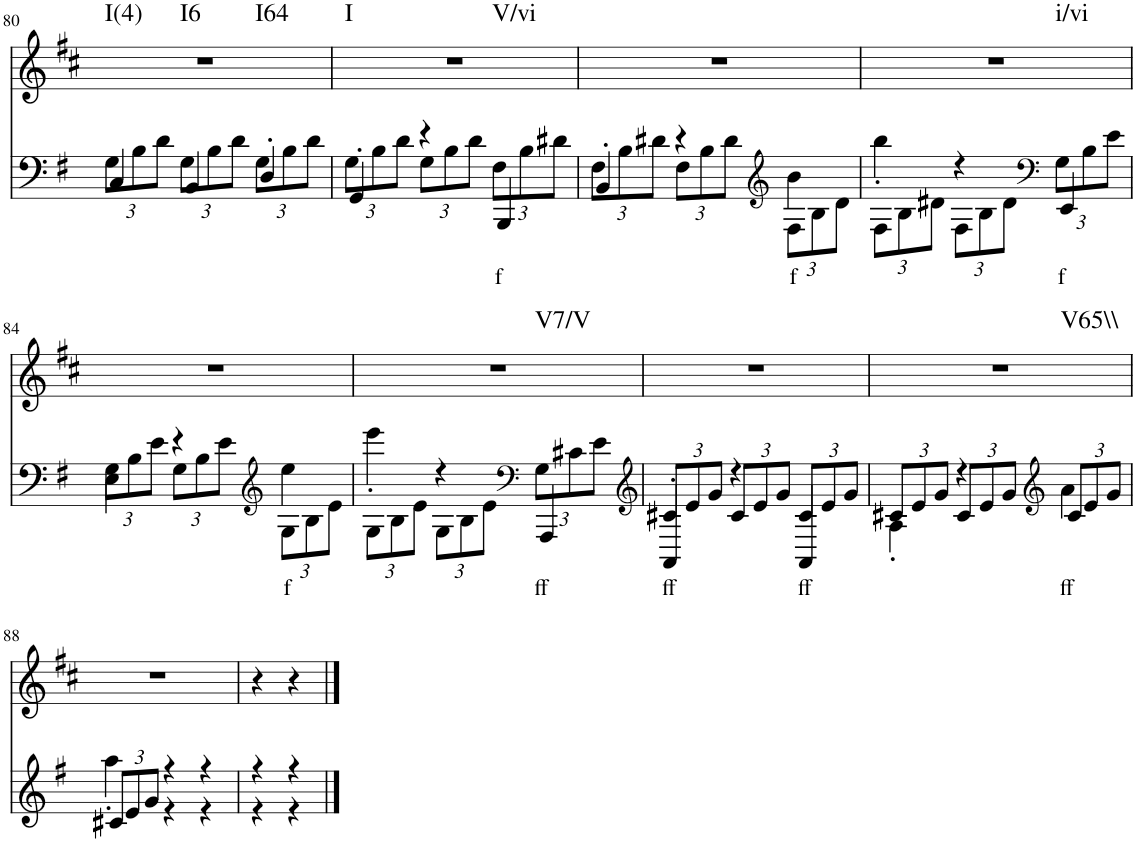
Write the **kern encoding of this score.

**kern	**text	**kern	**harte
*part2	*part2	*part1	*part1
*staff2	*staff2	*staff1	*
*I"piano	*	*I"piano	*
*I'Pno	*	*I'Pno	*
!!LO:PB:g=z
*clefF4	*	*clefG2	*
*k[f#]	*	*k[f#c#]	*
*	*	*D:	*
*M3/4	*	*M3/4	*
=80	=80	=80	=80
*^	*	*	*
*	*Xbrackettup	*	*	*
!	!	!	!	!LO:H:n=1:kt=I(4)
!	!	!	!	!LO:H:n=2:kt=I6
!	!	!	!	!LO:H:n=3:kt=I64
4C/	12G\L	.	2.r	N N N
.	12B\	.	.	.
.	12d\J	.	.	.
4BB/	12G\L	.	.	.
.	12B\	.	.	.
.	12d\J	.	.	.
4D'/	12G\L	.	.	.
.	12B\	.	.	.
.	12d\J	.	.	.
=81	=81	=81	=81	=81
!	!	!	!	!LO:H:n=1:kt=I
!	!	!	!	!LO:H:n=2:kt=V/vi
4GG'/	12G\L	.	2.r	N N
.	12B\	.	.	.
.	12d\J	.	.	.
4r	12G\L	.	.	.
.	12B\	.	.	.
.	12d\J	.	.	.
!	!	!LO:LY:b	!	!
4BBB/	12F#\L	f	.	.
.	12B\	.	.	.
.	12d#X\J	.	.	.
=82	=82	=82	=82	=82
4BB'/	12F#\L	.	2.r	.
.	12B\	.	.	.
.	12d#X\J	.	.	.
4r	12F#\L	.	.	.
.	12B\	.	.	.
.	12d#\J	.	.	.
*clefG2	*	*	*	*
!	!	!LO:LY:b	!	!
4b\	12F#\L	f	.	.
.	12B\	.	.	.
.	12d#\J	.	.	.
=83	=83	=83	=83	=83
!	!	!	!	!LO:H:kt=i/vi
4bb'\	12F#\L	.	2.r	N
.	12B\	.	.	.
.	12d#X\J	.	.	.
4r	12F#\L	.	.	.
.	12B\	.	.	.
.	12d#\J	.	.	.
*clefF4	*	*	*	*
!	!	!LO:LY:b	!	!
4EE/	12G\L	f	.	.
.	12B\	.	.	.
.	12e\J	.	.	.
!!LO:LB:g=z
=84	=84	=84	=84	=84
4E\	12G\L	.	2.r	.
.	12B\	.	.	.
.	12e\J	.	.	.
4r	12G\L	.	.	.
.	12B\	.	.	.
.	12e\J	.	.	.
*clefG2	*	*	*	*
!	!	!LO:LY:b	!	!
4ee\	12G\L	f	.	.
.	12B\	.	.	.
.	12e\J	.	.	.
=85	=85	=85	=85	=85
!	!	!	!	!LO:H:kt=V7/V
4eee'\	12G\L	.	2.r	N
.	12B\	.	.	.
.	12e\J	.	.	.
4r	12G\L	.	.	.
.	12B\	.	.	.
.	12e\J	.	.	.
*clefF4	*	*	*	*
!	!	!LO:LY:b	!	!
4AAA/	12G\L	ff	.	.
.	12c#X\	.	.	.
.	12e\J	.	.	.
=86	=86	=86	=86	=86
*clefG2	*	*	*	*
!	!	!LO:LY:b	!	!
4AA'/	12c#X/L	ff	2.r	.
.	12e/	.	.	.
.	12g/J	.	.	.
4r	12c#/L	.	.	.
.	12e/	.	.	.
.	12g/J	.	.	.
!	!	!LO:LY:b	!	!
4AA/	12c#/L	ff	.	.
.	12e/	.	.	.
.	12g/J	.	.	.
=87	=87	=87	=87	=87
!	!	!	!	!LO:H:kt=V65\\
4A'\	12c#X/L	.	2.r	N
.	12e/	.	.	.
.	12g/J	.	.	.
4r	12c#/L	.	.	.
.	12e/	.	.	.
.	12g/J	.	.	.
*clefG2	*	*	*	*
!	!	!LO:LY:b	!	!
4a\	12c#/L	ff	.	.
.	12e/	.	.	.
.	12g/J	.	.	.
!!LO:LB:g=z
=88	=88	=88	=88	=88
4aa'\	12c#X/L	.	2.r	.
.	12e/	.	.	.
.	12g/J	.	.	.
4r	4r	.	.	.
4r	4r	.	.	.
=89	=89	=89	=89	=89
4r	4r	.	4r	.
4r	4r	.	4r	.
*v	*v	*	*	*
==	==	==	==
*-	*-	*-	*-
